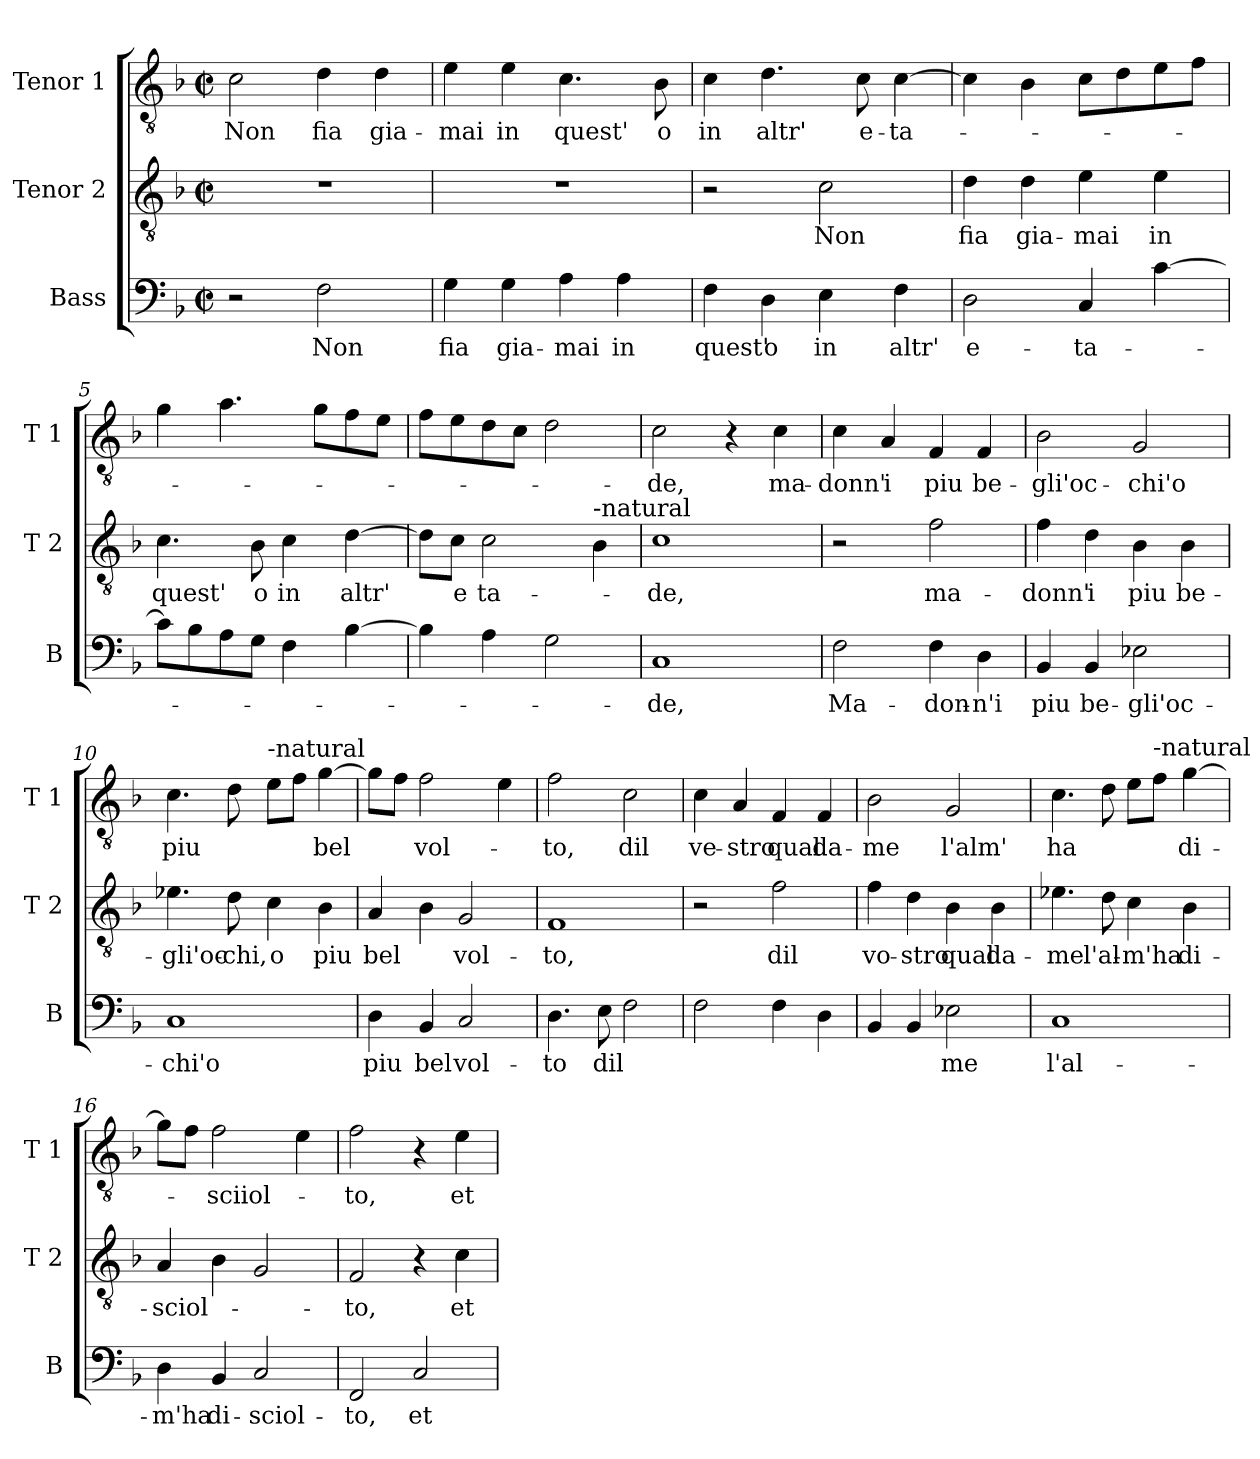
**kern	**text	**kern	**text	**kern	**text
*part3	*part3	*part2	*part2	*part1	*part1
*staff3	*staff3	*staff2	*staff2	*staff1	*staff1
*I"Bass	*	*I"Tenor 2	*	*I"Tenor 1	*
*I'B	*	*I'T 2	*	*I'T 1	*
*clefF4	*	*clefGv2	*	*clefGv2	*
*k[b-]	*	*k[b-]	*	*k[b-]	*
*F:	*	*F:	*	*F:	*
*M2/2	*	*M2/2	*	*M2/2	*
*met(c|)	*	*met(c|)	*	*met(c|)	*
=1	=1	=1	=1	=1	=1
!	!	!	!	!	!LO:LY:b
2r	.	1r	.	2c\	Non
!	!LO:LY:b	!	!	!	!LO:LY:b
2F\	Non	.	.	4d\	fia
!	!	!	!	!	!LO:LY:b
.	.	.	.	4d\	gia-
=2	=2	=2	=2	=2	=2
!	!LO:LY:b	!	!	!	!LO:LY:b
4G\	fia	1r	.	4e\	-mai
!	!LO:LY:b	!	!	!	!LO:LY:b
4G\	gia-	.	.	4e\	in
!	!LO:LY:b	!	!	!	!LO:LY:b
4A\	-mai	.	.	4.c\	quest'
!	!LO:LY:b	!	!	!	!
4A\	in	.	.	.	.
!	!	!	!	!	!LO:LY:b
.	.	.	.	8B-\	o
=3	=3	=3	=3	=3	=3
!	!LO:LY:b	!	!	!	!LO:LY:b
4F\	quest'	2r	.	4c\	in
!	!LO:LY:b	!	!	!	!LO:LY:b
4D\	o	.	.	4.d\	altr'
!	!LO:LY:b	!	!LO:LY:b	!	!
4E\	in	2c\	Non	.	.
!	!	!	!	!	!LO:LY:b
.	.	.	.	8c\	e-
!	!LO:LY:b	!	!	!	!LO:LY:b
4F\	altr'	.	.	[4c\	-ta-
=4	=4	=4	=4	=4	=4
!	!LO:LY:b	!	!LO:LY:b	!	!
2D\	e-	4d\	fia	4c\]	.
!	!	!	!LO:LY:b	!	!
.	.	4d\	gia-	4B-\	.
!	!LO:LY:b	!	!LO:LY:b	!	!
4C/	-ta-	4e\	-mai	8c\L	.
.	.	.	.	8d\	.
!	!	!	!LO:LY:b	!	!
[4c\	.	4e\	in	8e\	.
.	.	.	.	8f\J	.
=5	=5	=5	=5	=5	=5
!	!	!	!LO:LY:b	!	!
8c\L]	.	4.c\	quest'	4g\	.
8B-\	.	.	.	.	.
8A\	.	.	.	4.a\	.
!	!	!	!LO:LY:b	!	!
8G\J	.	8B-\	o	.	.
!	!	!	!LO:LY:b	!	!
4F\	.	4c\	in	.	.
.	.	.	.	8g\L	.
!	!	!	!LO:LY:b	!	!
[4B-\	.	[4d\	altr'	8f\	.
.	.	.	.	8e\J	.
!!LO:LB:g=z
=6	=6	=6	=6	=6	=6
4B-\]	.	8d\L]	.	8f\L	.
!	!	!	!LO:LY:b	!	!
.	.	8c\J	e	8e\	.
!	!	!	!LO:LY:b	!	!
4A\	.	2c\	ta-	8d\	.
.	.	.	.	8c\J	.
2G\	.	.	.	2d\	.
!	!	!LO:TX:a:t=-natural	!	!	!
.	.	4B-\	.	.	.
=7	=7	=7	=7	=7	=7
!	!LO:LY:b	!	!LO:LY:b	!	!LO:LY:b
1C	-de,	1c	-de,	2c\	-de,
.	.	.	.	4r	.
!	!	!	!	!	!LO:LY:b
.	.	.	.	4c\	ma-
=8	=8	=8	=8	=8	=8
!	!LO:LY:b	!	!	!	!LO:LY:b
2F\	Ma-	2r	.	4c\	-donn'
!	!	!	!	!	!LO:LY:b
.	.	.	.	4A/	i
!	!LO:LY:b	!	!LO:LY:b	!	!LO:LY:b
4F\	-don-	2f\	ma-	4F/	piu
!	!LO:LY:b	!	!	!	!LO:LY:b
4D\	-n'i	.	.	4F/	be-
=9	=9	=9	=9	=9	=9
!	!LO:LY:b	!	!LO:LY:b	!	!LO:LY:b
4BB-/	piu	4f\	-donn'	2B-\	-gli'oc-
!	!LO:LY:b	!	!LO:LY:b	!	!
4BB-/	be-	4d\	i	.	.
!	!LO:LY:b	!	!LO:LY:b	!	!LO:LY:b
2E-X\	-gli'oc-	4B-\	piu	2G/	-chi'o
!	!	!	!LO:LY:b	!	!
.	.	4B-\	be-	.	.
=10	=10	=10	=10	=10	=10
!	!LO:LY:b	!	!LO:LY:b	!	!LO:LY:b
1C	-chi'o	4.e-X\	-gli'oc-	4.c\	piu
!	!	!	!LO:LY:b	!	!
.	.	8d\	-chi,	8d\	.
!	!	!	!	!LO:TX:a:t=-natural	!
!	!	!	!LO:LY:b	!	!
.	.	4c\	o	8e\L	.
.	.	.	.	8f\J	.
!	!	!	!LO:LY:b	!	!LO:LY:b
.	.	4B-\	piu	[4g\	bel
!!LO:LB:g=z
=11	=11	=11	=11	=11	=11
!	!LO:LY:b	!	!LO:LY:b	!	!
4D\	piu	4A/	bel	8g\L]	.
.	.	.	.	8f\J	.
!	!LO:LY:b	!	!	!	!LO:LY:b
4BB-/	bel	4B-\	.	2f\	vol-
!	!LO:LY:b	!	!LO:LY:b	!	!
2C/	vol-	2G/	vol-	.	.
.	.	.	.	4e\	.
=12	=12	=12	=12	=12	=12
!	!LO:LY:b	!	!LO:LY:b	!	!LO:LY:b
4.D\	-to	1F	-to,	2f\	-to,
!	!LO:LY:b	!	!	!	!
8E\	dil	.	.	.	.
!	!	!	!	!	!LO:LY:b
2F\	.	.	.	2c\	dil
=13	=13	=13	=13	=13	=13
!	!	!	!	!	!LO:LY:b
2F\	.	2r	.	4c\	ve-
!	!	!	!	!	!LO:LY:b
.	.	.	.	4A/	-stro
!	!	!	!LO:LY:b	!	!LO:LY:b
4F\	.	2f\	dil	4F/	qual
!	!	!	!	!	!LO:LY:b
4D\	.	.	.	4F/	da-
=14	=14	=14	=14	=14	=14
!	!	!	!LO:LY:b	!	!LO:LY:b
4BB-/	.	4f\	vo-	2B-\	-me
!	!	!	!LO:LY:b	!	!
4BB-/	.	4d\	-stro	.	.
!	!LO:LY:b	!	!LO:LY:b	!	!LO:LY:b
2E-X\	me	4B-\	qual	2G/	l'alm'
!	!	!	!LO:LY:b	!	!
.	.	4B-\	da-	.	.
=15	=15	=15	=15	=15	=15
!	!LO:LY:b	!	!LO:LY:b	!	!LO:LY:b
1C	l'al-	4.e-X\	-me	4.c\	ha
!	!	!	!LO:LY:b	!	!
.	.	8d\	l'al-	8d\	.
!	!	!	!LO:LY:b	!	!
.	.	4c\	-m'ha	8e\L	.
!	!	!	!	!LO:TX:a:t=-natural	!
.	.	.	.	8f\J	.
!	!	!	!LO:LY:b	!	!LO:LY:b
.	.	4B-\	di-	[4g\	di-
!!LO:PB:g=z
=16	=16	=16	=16	=16	=16
!	!LO:LY:b	!	!LO:LY:b	!	!
4D\	-m'ha	4A/	-sciol-	8g\L]	.
.	.	.	.	8f\J	.
!	!LO:LY:b	!	!	!	!LO:LY:b
4BB-/	di-	4B-\	.	2f\	-sciiol-
!	!LO:LY:b	!	!	!	!
2C/	-sciol-	2G/	.	.	.
.	.	.	.	4e\	.
=17	=17	=17	=17	=17	=17
!	!LO:LY:b	!	!LO:LY:b	!	!LO:LY:b
2FF/	-to,	2F/	-to,	2f\	-to,
!	!LO:LY:b	!	!	!	!
2C/	et	4r	.	4r	.
!	!	!	!LO:LY:b	!	!LO:LY:b
.	.	4c\	et	4e\	et
=	=	=	=	=	=
*-	*-	*-	*-	*-	*-
